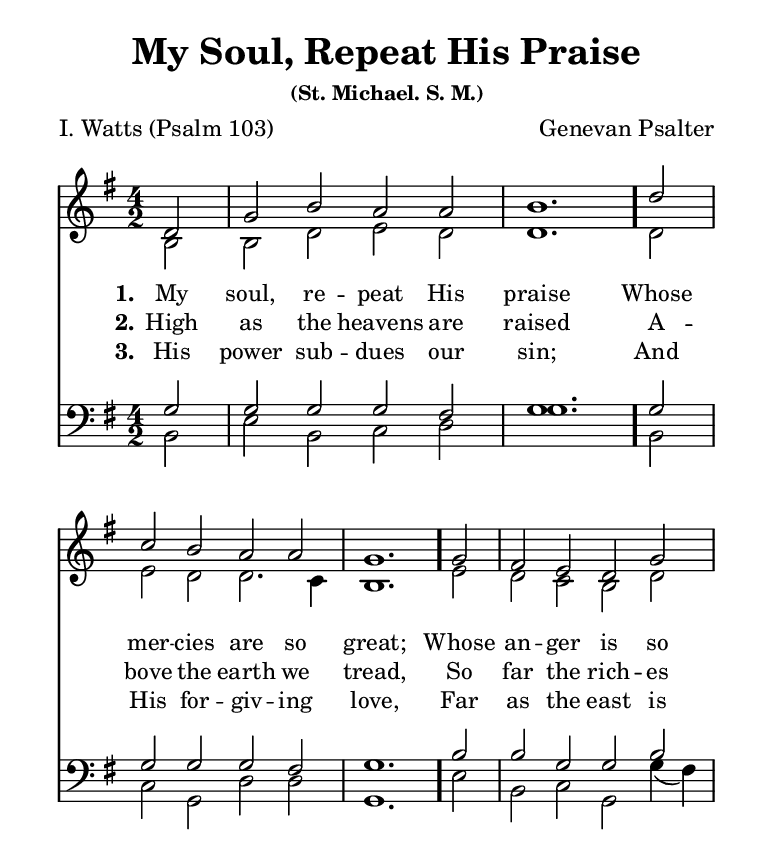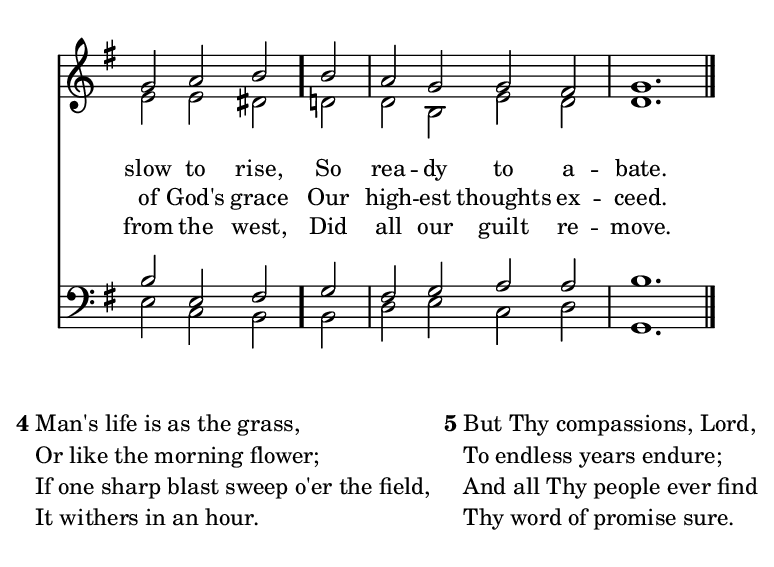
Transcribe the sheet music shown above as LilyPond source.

\include "common/global.ily"
\paper {
  \include "common/paper.ily"
  ragged-bottom = ##t
  ragged-last-bottom = ##t
  systems-per-page = 2
  page-count = 1
}

\header{
  title = "My Soul, Repeat His Praise"
  subsubtitle = "(St. Michael. S. M.)"
  %meter = "S.M."
  poet = "I. Watts (Psalm 103)"
  composer = "Genevan Psalter"
  %copyright = ""
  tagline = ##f
}

% for fermata in MIDI
ta = { \tempo 4=160 }
tb = { \tempo 4=80 }

patternAA = { c2 | c2 c2 c2 c2 | c1. }
patternAB = { c2 | c2 c2 c2. c4 | c1. }
patternBA = { c2 | c2 c2 c2 c2 | c2 c2 c2 }
patternBB = { c2 | c2 c2 c2 c4( c4) | c2 c2 c2 }

global = {
  \include "common/overrides.ily"
  \override Staff.TimeSignature #'style = #'()
  \time 4/2
  \override Score.MetronomeMark #'transparent = ##t % hide all fermata changes too
  \ta
  \key g \major
  \partial 2
  \autoBeamOff
}

notesSoprano = {
\global
\relative c' {

  \changePitch \patternAA { d | g b a a | b }
  \changePitch \patternAA { d | c b a a | g }
  \changePitch \patternBA { g | fis e d g | g a b }
  \changePitch \patternAA { b | a g g fis | g }

  \bar "|."

}
}

notesAlto = {
\global
\relative e' {

  \changePitch \patternAA { b | b d e d | d }
  \changePitch \patternAB { d | e d d c | b }
  \changePitch \patternBA { e | d c b d | e e dis }
  \changePitch \patternAA { d! | d b e d | d }

}
}

notesTenor = {
\global
\relative a {

  \changePitch \patternAA { g | g g g fis | g }
  \changePitch \patternAA { g | g g g fis | g }
  \changePitch \patternBA { b | b g g b | b e, fis }
  \changePitch \patternAA { g | fis g a a | b }

}
}

notesBass = {
\global
\relative f, {

  \changePitch \patternAA { b | e b c d | g }
  \changePitch \patternAA { b, | c g d' d | g, }
  \changePitch \patternBB { e' | b c g g' fis | e c b }
  \changePitch \patternAA { b | d e c d | g, }

}
}

wordsA = \lyricmode {
\set stanza = "1."

My soul, re -- peat His praise \bar "."
Whose mer -- cies are so great; \bar "."
Whose an -- ger is so slow to rise, \bar "."
So rea -- dy to a -- bate. \bar "."

}

wordsB = \lyricmode {
\set stanza = "2."

High as the heavens are raised % original has "heaven's here ! probably wanted heav'ns
A -- bove the earth we tread,
So far the rich -- es of God's grace
Our high -- est thoughts ex -- ceed.

}

wordsC = \lyricmode {
\set stanza = "3."

His power sub -- dues our sin;
And His for -- giv -- ing love,
Far as the east is from the west,
Did all our guilt re -- move.

}

wordsD = \markuplines {

\line { Man's life is as the grass, }
\line { Or like the morning flower; }
\line { If one sharp blast sweep o'er the field, }
\line { It withers in an hour. }

}

wordsE = \markuplines {

\line { But Thy compassions, Lord, }
\line { To endless years endure; }
\line { And all Thy people ever find }
\line { Thy word of promise sure. }

}

\score {
  \context ChoirStaff <<
    \context Staff = upper <<
      \set ChoirStaff.systemStartDelimiter = #'SystemStartBar
      \context Voice  = sopranos { \voiceOne << \notesSoprano >> }
      \context Voice  = altos { \voiceTwo << \notesAlto >> }
      \context Lyrics = one   \lyricsto sopranos \wordsA
      \context Lyrics = two   \lyricsto sopranos \wordsB
      \context Lyrics = three \lyricsto sopranos \wordsC
    >>
    \context Staff = men <<
      \clef bass
      \context Voice  = tenors { \voiceOne << \notesTenor >> }
      \context Voice  = basses { \voiceTwo << \notesBass >> }
    >>
  >>
  \layout {
    \include "common/layout.ily"
  }
  \midi{
    \include "common/midi.ily"
  }
}

\noPageBreak

\markup { \fill-line {
  \hspace #0.1
  \line{ \bold 4 \column { \wordsD } }
  \hspace #0.1
  \line{ \bold 5 \column { \wordsE } }
  \hspace #0.1
} }

\version "2.14.1"  % necessary for upgrading to future LilyPond versions.

% vi:set et ts=2 sw=2 ai nocindent syntax=lilypond
